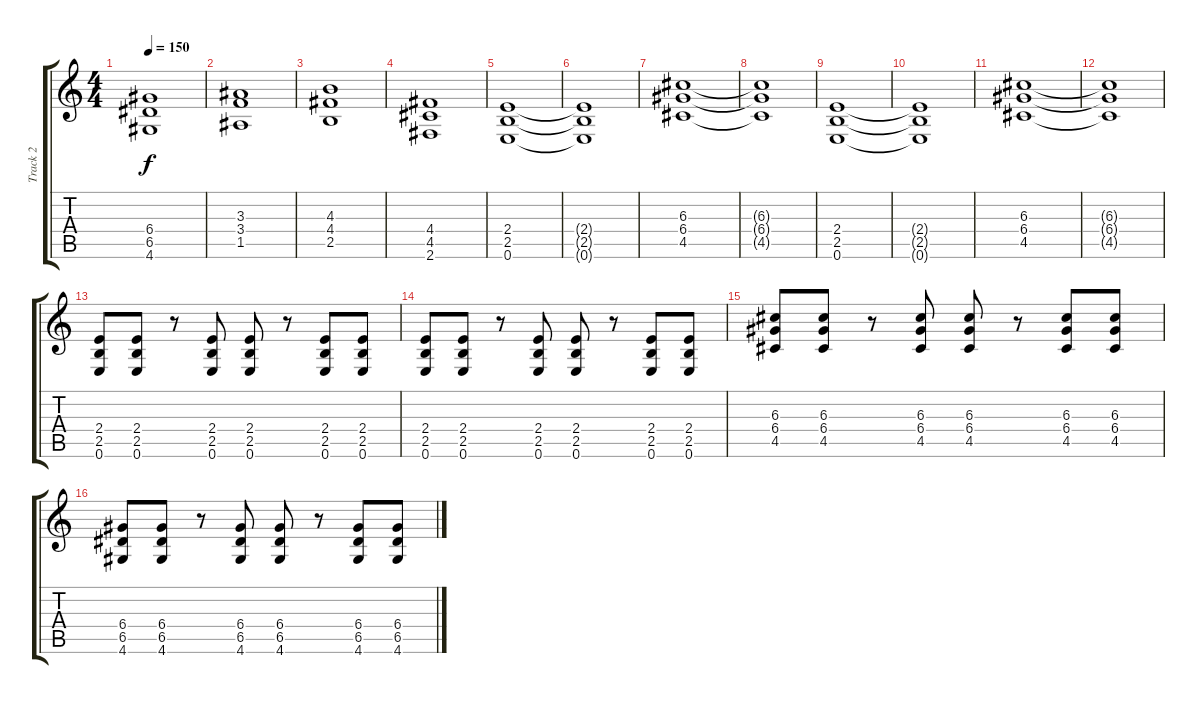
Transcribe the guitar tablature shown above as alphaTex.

\track ("Track 2" "Track 2") {instrument distortionguitar}
\staff {score tabs}
\tuning (E4 B3 G3 D3 A2 E2) {hide}
\ts (4 4)
\tempo 150
\clef g2
\ks c
(6.4 6.5 4.6).1{dy f} |
(3.3 3.4 1.5).1 |
(4.3 4.4 2.5).1 |
(4.4 4.5 2.6).1 |
(2.4 2.5 0.6).1 |
(2.4{t} 2.5{t} 0.6{t}).1 |
(6.3 6.4 4.5).1 |
(6.3{t} 6.4{t} 4.5{t}).1 |
(2.4 2.5 0.6).1 |
(2.4{t} 2.5{t} 0.6{t}).1 |
(6.3 6.4 4.5).1 |
(6.3{t} 6.4{t} 4.5{t}).1 |
(2.4 2.5 0.6).8 (2.4 2.5 0.6).8 r.8 (2.4 2.5 0.6).8 (2.4 2.5 0.6).8 r.8 (2.4 2.5 0.6).8 (2.4 2.5 0.6).8 |
(2.4 2.5 0.6).8 (2.4 2.5 0.6).8 r.8 (2.4 2.5 0.6).8 (2.4 2.5 0.6).8 r.8 (2.4 2.5 0.6).8 (2.4 2.5 0.6).8 |
(6.3 6.4 4.5).8 (6.3 6.4 4.5).8 r.8 (6.3 6.4 4.5).8 (6.3 6.4 4.5).8 r.8 (6.3 6.4 4.5).8 (6.3 6.4 4.5).8 |
(6.4 6.5 4.6).8 (6.4 6.5 4.6).8 r.8 (6.4 6.5 4.6).8 (6.4 6.5 4.6).8 r.8 (6.4 6.5 4.6).8 (6.4 6.5 4.6).8
